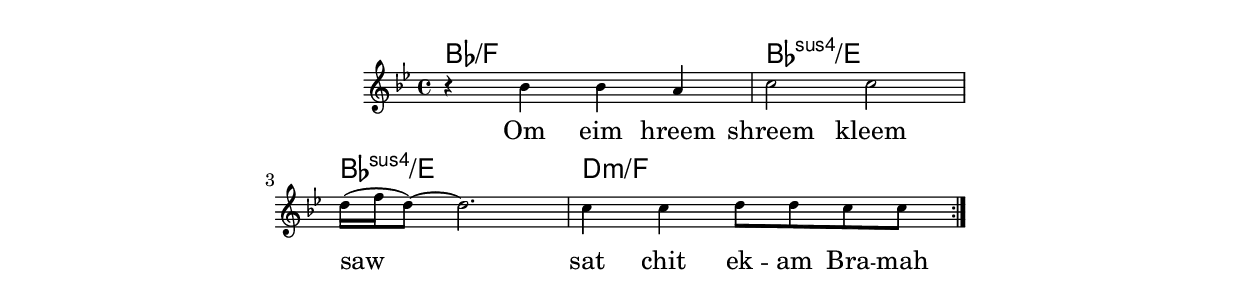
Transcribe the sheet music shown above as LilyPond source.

\version "2.19.45"
\paper {
	line-width = 4.6\in
}

melody = \relative c'' {
  \clef treble
  \key bes \major
  \time 4/4
  \set Score.voltaSpannerDuration = #(ly:make-moment 4/4)
	\new Voice = "words" {
		\repeat volta 2 {
			r4 bes bes a | c2 c |
			d16( f d8)~ d2. |
			c4 c d8 d c c |
		}
  }
}

text =  \lyricmode {
	\set associatedVoice = "words"
	Om eim hreem shreem kleem saw__ sat chit ek -- am Bra -- mah
}

harmonies = \chordmode {
	bes1/f | bes:sus4/e | bes:sus4/e
	d:m/f |
}

\score {
  <<
    \new ChordNames {
      \set chordChang = ##t
      \harmonies
    }
    \new Staff \with { \magnifyStaff #5/7 } {
    	\new Voice = "one" { \melody }
  	}
    \new Lyrics \lyricsto "words" \text
  >>
  \layout { 
   % #(layout-set-staff-size 14)
   }
  \midi { 
  	\tempo 4 = 125
  }
}